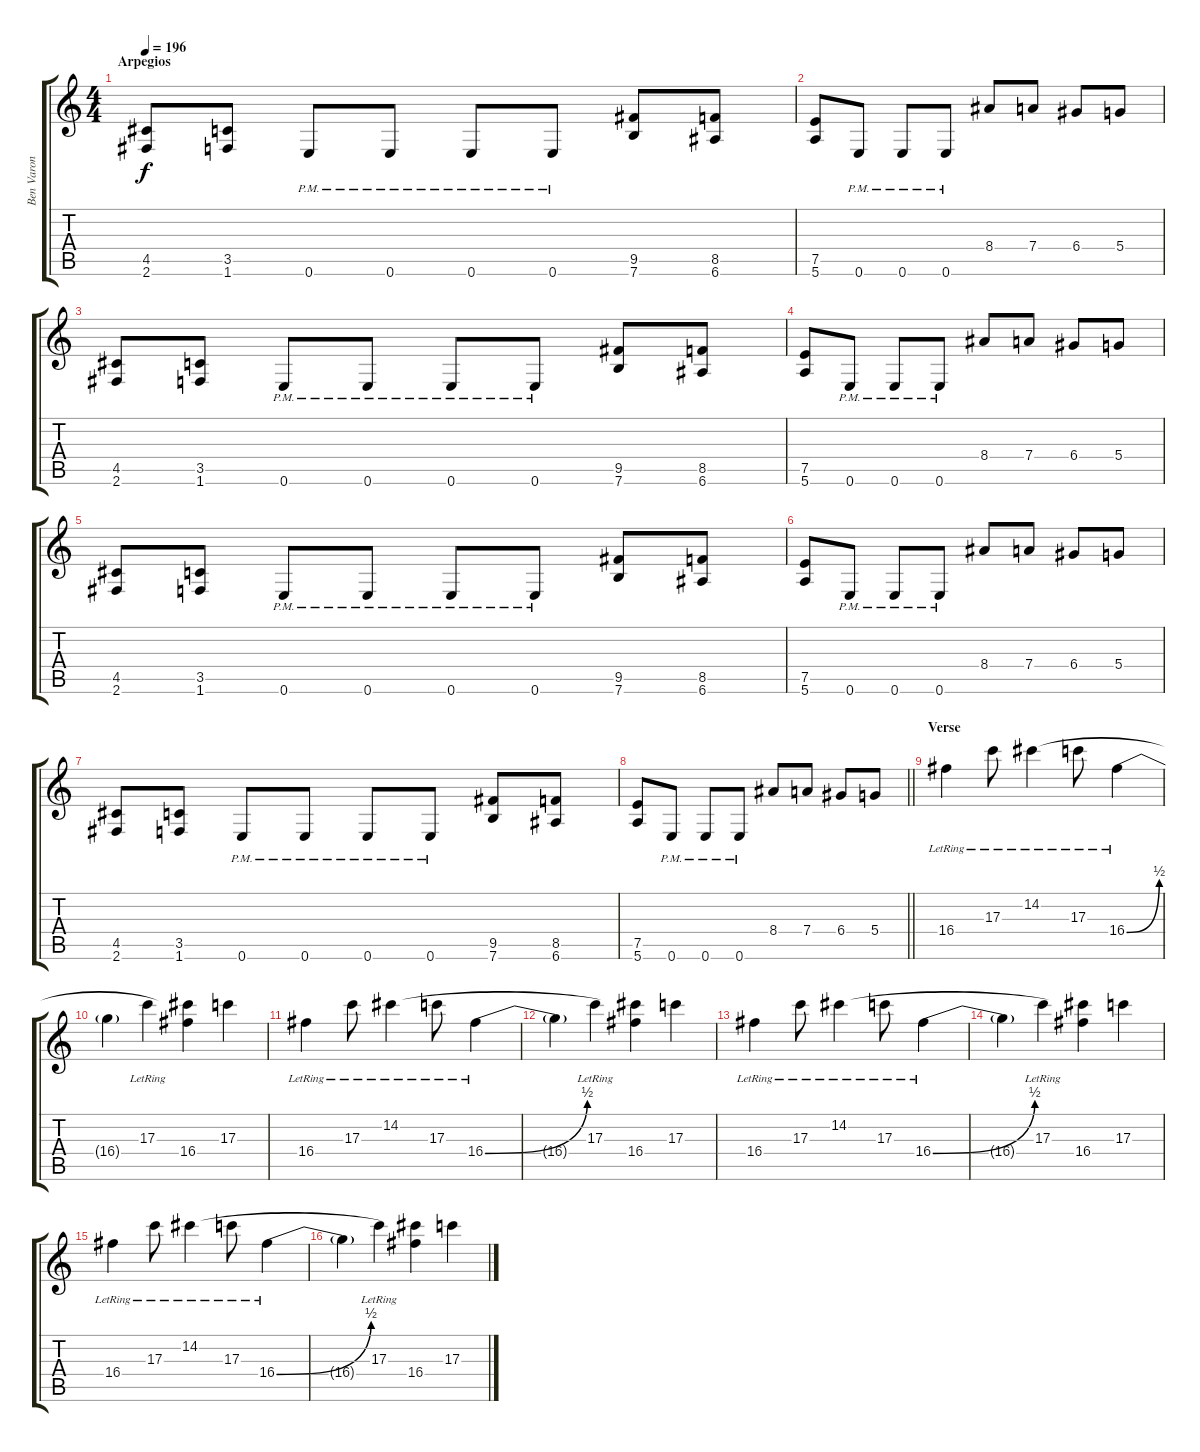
\track ("Ben Varon" "Ben Varon") {instrument distortionguitar}
\staff {score tabs}
\tuning (E4 B3 G3 D3 A2 E2) {hide}
\ts (4 4)
\section ("" "Arpegios")
\tempo 196
\clef g2
\ks c
(4.5 2.6).8{dy f} (3.5 1.6).8 0.6{pm}.8 0.6{pm}.8 0.6{pm}.8 0.6{pm}.8 (9.5 7.6).8 (8.5 6.6).8 |
(7.5 5.6).8 0.6{pm}.8 0.6{pm}.8 0.6{pm}.8 8.4.8 7.4.8 6.4.8 5.4.8 |
(4.5 2.6).8 (3.5 1.6).8 0.6{pm}.8 0.6{pm}.8 0.6{pm}.8 0.6{pm}.8 (9.5 7.6).8 (8.5 6.6).8 |
(7.5 5.6).8 0.6{pm}.8 0.6{pm}.8 0.6{pm}.8 8.4.8 7.4.8 6.4.8 5.4.8 |
(4.5 2.6).8 (3.5 1.6).8 0.6{pm}.8 0.6{pm}.8 0.6{pm}.8 0.6{pm}.8 (9.5 7.6).8 (8.5 6.6).8 |
(7.5 5.6).8 0.6{pm}.8 0.6{pm}.8 0.6{pm}.8 8.4.8 7.4.8 6.4.8 5.4.8 |
(4.5 2.6).8 (3.5 1.6).8 0.6{pm}.8 0.6{pm}.8 0.6{pm}.8 0.6{pm}.8 (9.5 7.6).8 (8.5 6.6).8 |
\barLineRight lightlight
(7.5 5.6).8 0.6{pm}.8 0.6{pm}.8 0.6{pm}.8 8.4.8 7.4.8 6.4.8 5.4.8 |
\section ("" "Verse")
16.4{lr}.4{volume 8} 17.3{lr}.8 14.2{lr}.4 17.3{lr}.8 16.4{be (bend 0 0 60 2) lr}.4 |
16.4{t}.4 17.3{lr}.4 (14.2{t} 16.4).4 17.3.4 |
16.4{lr}.4 17.3{lr}.8 14.2{lr}.4 17.3{lr}.8 16.4{be (bend 0 0 60 2) lr}.4 |
16.4{t}.4 17.3{lr}.4 (14.2{t} 16.4).4 17.3.4 |
16.4{lr}.4 17.3{lr}.8 14.2{lr}.4 17.3{lr}.8 16.4{be (bend 0 0 60 2) lr}.4 |
16.4{t}.4 17.3{lr}.4 (14.2{t} 16.4).4 17.3.4 |
16.4{lr}.4 17.3{lr}.8 14.2{lr}.4 17.3{lr}.8 16.4{be (bend 0 0 60 2) lr}.4 |
16.4{t}.4 17.3{lr}.4 (14.2{t} 16.4).4 17.3.4
